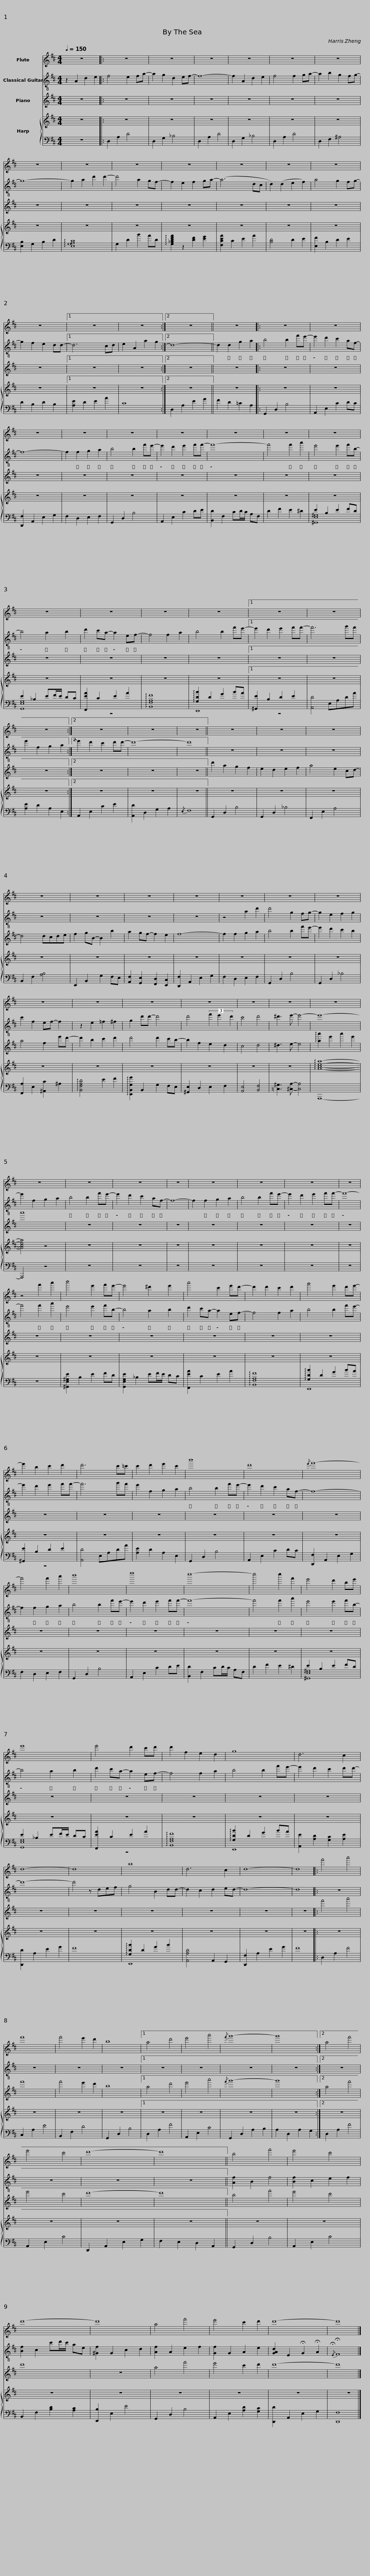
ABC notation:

X:1
%%score 1 2 3 { 4 | ( 5 6 ) }
L:1/8
Q:1/4=150
M:4/4
I:linebreak $
K:D
V:1 treble
V:2 treble-8
V:3 treble
V:4 treble
V:5 bass
V:6 bass
V:1
 z8 |: z8 | z8 | z8 | z8 | %5
 z8 |$ z8 | z8 | z8 | z8 | %10
 z8 | z8 |$ z8 | z8 | z8 |1 %15
 z8 | z8 :|2 z8 || z8 |:$ z8 | %20
 z8 | z8 | z8 | z8 | z8 |$ %25
 z8 | z8 | z8 | z8 | z8 |$ %30
 z8 | z8 |1 z8 | z8 | z8 :|2 %35
 z8 | z8 |$ z8 || z8 | z8 | %40
 z8 | z8 | z8 | z8 | z8 |$ %45
 z8 | z8 | z8 | z8 | z8 | %50
 z8 |$ z8 | z8 | z8 | z8 | %55
 z8 | z8 | z8 | z8 |$ z8 | %60
 z8 | z8 | z8 | z4 f'2 a'2 | b'4 e'2 f'e'- | %65
 e'4 ^d'2 e'2 |$ a'4 c'2 e'd'- | d'2 d'2 c'2 d'2 | g'4 e'2 d'e'- | e'2 b2 c'2 d'2 | %70
 d'6 c'=c' | c'2 d'2 e'2 c'2 |$ b'8 | d'8 |{/e'} f'8- | %75
 f'4 f'2 a'2 | b'8 | d''8 |$ c''8- | c''4 c''2 f'2 | %80
 e'4 d'2 be' | e'8 | e'4 d'2 c'd' |$ d'2 f2 e2 d2 | g8 | %85
 d6 c2 | d8- | d8 | b8 | d6 c2 |$ %90
 d8- | d8 |: f'4 a'4 | f'8 | f'4 e'2 d'2 | %95
 b8 |1 a4 d'4 | e'4 a'4 |{/f'} g'8- | g'8 :|2$ %100
 a4 f'4 | e'4 c'4 | d'8- | d'8 || b4 f'4 | %105
 e'4 c'4 | d'8- | d'8 | a4 f'4 |$ e'4 c'2 d'2 | %110
 d'8- | d'8 |] %112
V:2
 z2 A2 d2 e2 |: f4 e2 fa- | a2 g2 d2 ef- | f8- | f2 A2 d2 e2 | %5
 f4 f2 ga- |$ a2 b2 g2 fg- | g8- | g2 a2 d'2 d'2- | d'4 a2 gf- | %10
 f2 e2 f2 ga- | (a6 dc |$ d2) (d2 e2 f2) | a4 g2 fg- | g2 f2 e2 dd- |1 %15
 d6 cd | e2 A2 a2 g2 :|2 d8- || d2 d2 g2 a2 |:$ b4 b2 f'e'- | %20
 e'2 d'2 c'2 af- | f8- | f2 f2 g2 a2 | b4 b2 f'e'- | e'2 d'2 e'2 f'f'- |$ %25
 f'8- | f'4 f'2 a'2 | e'4 e'2 f'b- | b4 a2 b2 | d'2 c'a- a2 ef- |$ %30
 f4 f2 a2 | b4 b2 f'e'- |1 e'2 d'2 e'2 f'f'- | f'6 g'f' | e'2 f2 g2 a2 :|2 %35
 e'2 d'2 c'2 d'd'- | d'8- |$ d'8 || z8 | z8 | %40
 z8 | z8 | z8 | z8 | z8 |$ %45
 z4 a2 d'2 | d'4 g2 fg- | g2 e2 f2 g2 | c'2 f2 ef- f2 | z2 e2 =f2 ^f2 | %50
 g2 d'd'- d'4 |$ d'4 (3f'2 e'2 d'2 | c'4 d'4 | ^d'3 e'- e'4- | e'8- | %55
 e'2 f2 g2 a2 | b4 b2 f'e'- | e'2 d'2 c'2 af- | f8- |$ f2 f2 g2 a2 | %60
 b4 b2 f'e'- | e'2 d'2 e'2 f'f'- | f'8- | f'4 f'2 a'2 | e'4 e'2 f'b- | %65
 b4 a2 b2 |$ d'2 c'a- a2 ef- | f4 f2 a2 | b4 b2 f'e'- | e'2 d'2 e'2 f'f'- | %70
 f'6 g'f' | e'2 f2 g2 a2 |$ b4 b2 f'e'- | e'2 d'2 c'2 af- | f8- | %75
 f2 f2 g2 a2 | b4 b2 f'e'- | e'2 d'2 e'2 f'f'- |$ f'8- | f'4 f'2 a'2 | %80
 e'4 e'2 f'b- | b4 a2 b2 | d'2 c'a- a2 ef- |$ f4 f2 a2 | b4 b2 f'e'- | %85
 e'2 d'2 c'2 d'd'- | d'8- | d'4 z def | g4 B2 dd- | d2 c2 d2 ed- |$ %90
 d8- | d8 |: z8 | z8 | z8 | %95
 z8 |1 z8 | z8 | z8 | z8 :|2$ %100
 z8 | z8 | z8 | z8 || [Af]2 B2 f4 | %105
 [Bf]2 c2 e2 f2 | [Bf]2 c2 c'd'/c'/ ae | [^Gf]2 G2 c2 d2 | [Af]2 A2 e2 f2 |$ [Gf]2 G2 A2 e2 | %110
 [GAd]2 E2 !fermata!G2 !fermata!A2 |{/!fermata!E} !fermata!F8 |] %112
V:3
 z8 |: z8 | z8 | z8 | z8 | %5
 z8 |$ z8 | z8 | z8 | z8 | %10
 z8 | z8 |$ z8 | z8 | z8 |1 %15
 z8 | z8 :|2 z8 || z8 |:$ z8 | %20
 z8 | z8 | z8 | z8 | z8 |$ %25
 z8 | z8 | z8 | z8 | z8 |$ %30
 z8 | z8 |1 z8 | z8 | z8 :|2 %35
 z8 | z8 |$ z8 || d'2 a2 g2 f2 | e2 d2 e2 f2 | %40
 a4 e2 cd- | d4 dcde | f2 gB- B2 b2 | a2 gf- f2 e2 | f8- |$ %45
 f2 f2 g2 a2 | b4 b2 f'e'- | e'2 d'2 c'2 b2 | a4 f2 e'd'- | d'2 b2 c'2 d'2 | %50
 d'4 d'2 c'b- |$ b2 f2 e2 d2 | c4 d4 | ^d3 e- e4 | !arpeggio![aa']2 e'2 a'2 e'2 | %55
 a'8 | z8 | z8 | z8 |$ z8 | %60
 z8 | z8 | z8 | z8 | z8 | %65
 z8 |$ z8 | z8 | z8 | z8 | %70
 z8 | z8 |$ z8 | z8 | z8 | %75
 z8 | z8 | z8 |$ z8 | z8 | %80
 z8 | z8 | z8 |$ z8 | z8 | %85
 z8 | z8 | z8 | z8 | z8 |$ %90
 z8 | z8 |: f'4 a'4 | f'8 | f'4 e'2 d'2 | %95
 b8 |1 a4 d'4 | e'4 a'4 |{/f'} g'8- | g'8 :|2$ %100
 a4 f'4 | e'4 c'4 | d'8- | d'8 || b4 f'4 | %105
 e'4 c'4 | d'8 | z8 | a4 f'4 |$ e'4 c'2 d'2 | %110
 d'8- | d'8 |] %112
V:4
 z8 |: z8 | z8 | z8 | z8 | %5
 z8 |$ z8 | z8 | z8 | z8 | %10
 z8 | z8 |$ z8 | z8 | z8 |1 %15
 z8 | z8 :|2 z8 || z8 |:$ z8 | %20
 z8 | z8 | z8 | z8 | z8 |$ %25
 z8 | z8 | z8 | z8 | z8 |$ %30
 z8 | z8 |1 z8 | z8 | z8 :|2 %35
 z8 | z8 |$ z8 || z8 | z8 | %40
 z8 | z8 | z8 | z8 | z8 |$ %45
 z8 | z8 | z8 | z8 | z8 | %50
 z8 |$ z8 | z8 | z8 | !arpeggio![Acea]8- | %55
 [Acea]4 z4 | z8 | z8 | z8 |$ z8 | %60
 z8 | z8 | z8 | z8 | z8 | %65
 z8 |$ z8 | z8 | z8 | z8 | %70
 z8 | z8 |$ z8 | z8 | z8 | %75
 z8 | z8 | z8 |$ z8 | z8 | %80
 z8 | z8 | z8 |$ z8 | z8 | %85
 z8 | z8 | z8 | z8 | z8 |$ %90
 z8 | z8 |: z8 | z8 | z8 | %95
 z8 |1 z8 | z8 | z8 | z8 :|2$ %100
 z8 | z8 | z8 | z8 || z8 | %105
 z8 | z8 | z8 | z8 |$ z8 | %110
 z8 | z8 |] %112
V:5
 z8 |: D,2 A,2 D4 | D,2 G,2 _B,4 | D,2 A,2 D4 | D,2 G,2 _B,4 | %5
 D,2 A,2 D4 |$ D,2 F,2 ^A,4 | [E,B,]2 G,2 B,2 D2 | !arpeggio![E,G,A,C]8 | G,2 D2 B2 AD | %10
 !arpeggio![G,_B,DFA]2 z2 [DF]2 [EG]2 | [F,CEA]2 C2 E2 A2 |$ [B,D]4 D2 E2 | [E,F]2 B,2 D2 E2 | D2 B,2 D2 B,2 |1 %15
 [A,E]2 D2 E2 A2 | C8 :|2 D,2 A,2 E2 G2 || F2 D2 =C2 A,2 |:$ G,,2 D,2 B,4 | %20
 A,,2 E,2 C2 DC | [D,,F,]2 A,,2 E,2 G,2 | F,2 D,2 E,2 F,2 | G,,2 D,2 B,4 | A,,2 E,2 C2 DE |$ %25
 [B,,D]2 F,2 CD/C/ A,F, | D2 F2 E2 ^D2 | E2 B,2 E2 FD | E2 _B,2 EF/E/ DC | [F,,EA]2 C2 E2 A2 |$ %30
 !arpeggio![B,,F,A,F]8 | !arpeggio![G,DB]2 D2 G2 BA |1 [^G,,E]2 B,2 D2 E2 | [A,,D]4 E,A,DA | [A,E]2 D2 A,2 E,2 :|2 %35
 A,,2 E,2 C2 E2 | [A,,D]2 D,2 G,2 A,2 |${/E,} F,8 || G,,2 D,2 B,4 | G,,2 D,2 _B,4 | %40
 F,,2 E,2 A,4 | B,,2 F,2 [A,B,]4 | E,,2 B,,2 G,2 F,E, | [A,,F,]2 [G,,E,]2 [F,,D,]2 [E,,C,]2 | [D,,F,]2 A,,2 E,2 G,2 |$ %45
 F,2 D,2 E,2 F,2 | G,,2 D,2 B,4 | G,,2 D,2 _B,4 | [F,,A,]2 E,2 [^A,,C]2 ^A,2 | !arpeggio![B,,F,A,D]4 E2 F2 | %50
 !arpeggio![E,,B,,G,G]2 B,,2 G,2 F,E, |$ [^G,,E,]2 D,2 E,2 F,2 | [A,,E,]4 [B,,F,]4 | [=C,^G,]3 [^C,A,]- [C,A,]4 | A,,,8- | %55
 A,,,4 z4 | z8 | z8 | z8 |$ z8 | %60
 z8 | z8 | z8 | z8 | [^G,,E,^G,E]2 B,2 E2 FD | %65
 [G,,E,G,E]2 _B,2 EF/E/ DC |$ [F,,EA]2 C2 E2 A2 | !arpeggio![B,,F,A,F]8 | !arpeggio![G,DB]2 D2 G2 BA | [^G,,E]2 B,2 D2 E2 | %70
 [A,,D]4 E,A,DA | [A,E]2 D2 A,2 E,2 |$ G,,2 D,2 B,4 | A,,2 E,2 C2 DC | [D,,F,]2 A,,2 E,2 G,2 | %75
 F,2 D,2 E,2 F,2 | G,,2 D,2 B,4 | A,,2 E,2 C2 DE |$ [B,,D]2 F,2 CD/C/ A,F, | D2 F2 E2 ^D2 | %80
 E2 B,2 E2 FD | E2 _B,2 EF/E/ DC | [F,,EA]2 C2 E2 A2 |$ !arpeggio![B,,F,A,F]8 | !arpeggio![G,DB]2 D2 G2 BA | %85
 [A,,E]2 [A,D]2 [G,C]2 [A,E]2 | [D,,D]2 A,2 E2 G2 | F8 | !arpeggio![G,DB]2 D2 G2 B2 | [A,,A,D]4 A,,2 G,,2 |$ %90
 [D,,F,]2 A,2 E2 G2 | F8 |: D,2 A,2 F4 | C,2 A,2 E4 | B,,2 F,2 D4 | %95
 G,,2 D,2 B,4 |1 D,2 A,2 F4 | A,,2 E,2 C4 | G,,2 D,2 A,2 B,2 | A,2 D,2 A,2 G,2 :|2$ %100
 D,2 A,2 F4 | A,,2 E,2 C4 | D,,2 A,,2 E,2 G,2 | F,2 E,2 D,2 A,,2 || G,,2 D,2 B,4 | %105
 A,,2 E,2 C4 | B,,2 F,2 [B,D]2 [A,C]2 | [E,,B,]2 E,2 E4 | G,,2 D,2 B,4 |$ A,,2 E,2 [A,D]2 [G,C]2 | %110
 [D,,D]2 A,,2 E,2 G,2 | [D,,F,]8 |] %112
V:6
 x8 |: x8 | x8 | x8 | x8 | %5
 x8 |$ x8 | x8 | x8 | x8 | %10
 x8 | x8 |$ x8 | x8 | x8 |1 %15
 x8 | x8 :|2 x8 || x8 |:$ x8 | %20
 x8 | x8 | x8 | x8 | x8 |$ %25
 x8 | x8 | [^G,,E,^G,]8 | [G,,E,G,]8 | z8 |$ %30
 x8 | E,,8 |1 z8 | x8 | x8 :|2 %35
 x8 | x8 |$ x8 || x8 | x8 | %40
 x8 | x8 | x8 | x8 | x8 |$ %45
 x8 | x8 | x8 | x8 | x8 | %50
 x8 |$ x8 | x8 | x8 | x8 | %55
 x8 | x8 | x8 | x8 |$ x8 | %60
 x8 | x8 | x8 | x8 | x8 | %65
 x8 |$ x8 | x8 | E,,8 | z8 | %70
 x8 | x8 |$ x8 | x8 | x8 | %75
 x8 | x8 | x8 |$ x8 | x8 | %80
 [^G,,E,^G,]8 | [G,,E,G,]8 | z8 |$ x8 | E,,8 | %85
 x8 | x8 | x8 | E,,8 | x8 |$ %90
 x8 | x8 |: x8 | x8 | x8 | %95
 x8 |1 x8 | x8 | x8 | x8 :|2$ %100
 x8 | x8 | x8 | x8 || x8 | %105
 x8 | x8 | x8 | x8 |$ x8 | %110
 x8 | x8 |] %112
